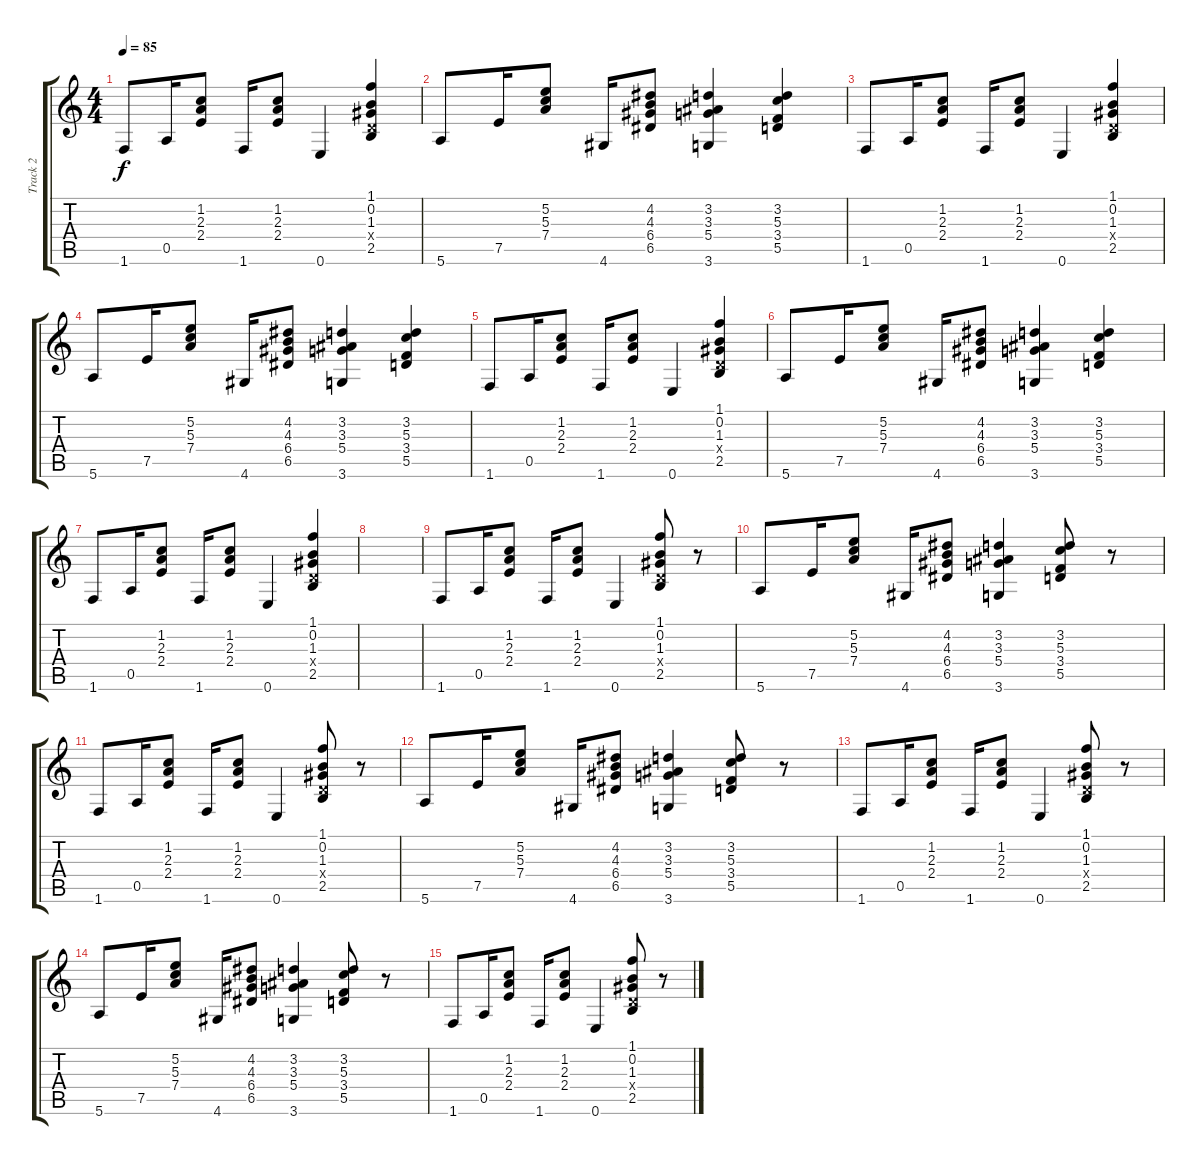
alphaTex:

\track ("Track 2" "Track 2") {instrument acousticguitarsteel}
\staff {score tabs}
\tuning (E4 B3 G3 D3 A2 E2) {hide}
\ts (4 4)
\tempo 85
\clef g2
\ks c
1.6.8{dy f} 0.5.16 (1.2 2.3 2.4).8 1.6.16 (1.2 2.3 2.4).8 0.6.4 (1.1 0.2 1.3 0.4{x} 2.5).4 |
5.6.8 7.5.16 (5.2 5.3 7.4).8 4.6.16 (4.2 4.3 6.4 6.5).8 (3.2 3.3 5.4 3.6).4 (3.2 5.3 3.4 5.5).4 |
1.6.8 0.5.16 (1.2 2.3 2.4).8 1.6.16 (1.2 2.3 2.4).8 0.6.4 (1.1 0.2 1.3 0.4{x} 2.5).4 |
5.6.8 7.5.16 (5.2 5.3 7.4).8 4.6.16 (4.2 4.3 6.4 6.5).8 (3.2 3.3 5.4 3.6).4 (3.2 5.3 3.4 5.5).4 |
1.6.8 0.5.16 (1.2 2.3 2.4).8 1.6.16 (1.2 2.3 2.4).8 0.6.4 (1.1 0.2 1.3 0.4{x} 2.5).4 |
5.6.8 7.5.16 (5.2 5.3 7.4).8 4.6.16 (4.2 4.3 6.4 6.5).8 (3.2 3.3 5.4 3.6).4 (3.2 5.3 3.4 5.5).4 |
1.6.8 0.5.16 (1.2 2.3 2.4).8 1.6.16 (1.2 2.3 2.4).8 0.6.4 (1.1 0.2 1.3 0.4{x} 2.5).4 |
|
1.6.8 0.5.16 (1.2 2.3 2.4).8 1.6.16 (1.2 2.3 2.4).8 0.6.4 (1.1 0.2 1.3 0.4{x} 2.5).8 r.8 |
5.6.8 7.5.16 (5.2 5.3 7.4).8 4.6.16 (4.2 4.3 6.4 6.5).8 (3.2 3.3 5.4 3.6).4 (3.2 5.3 3.4 5.5).8 r.8 |
1.6.8 0.5.16 (1.2 2.3 2.4).8 1.6.16 (1.2 2.3 2.4).8 0.6.4 (1.1 0.2 1.3 0.4{x} 2.5).8 r.8 |
5.6.8 7.5.16 (5.2 5.3 7.4).8 4.6.16 (4.2 4.3 6.4 6.5).8 (3.2 3.3 5.4 3.6).4 (3.2 5.3 3.4 5.5).8 r.8 |
1.6.8 0.5.16 (1.2 2.3 2.4).8 1.6.16 (1.2 2.3 2.4).8 0.6.4 (1.1 0.2 1.3 0.4{x} 2.5).8 r.8 |
5.6.8 7.5.16 (5.2 5.3 7.4).8 4.6.16 (4.2 4.3 6.4 6.5).8 (3.2 3.3 5.4 3.6).4 (3.2 5.3 3.4 5.5).8 r.8 |
1.6.8 0.5.16 (1.2 2.3 2.4).8 1.6.16 (1.2 2.3 2.4).8 0.6.4 (1.1 0.2 1.3 0.4{x} 2.5).8 r.8
